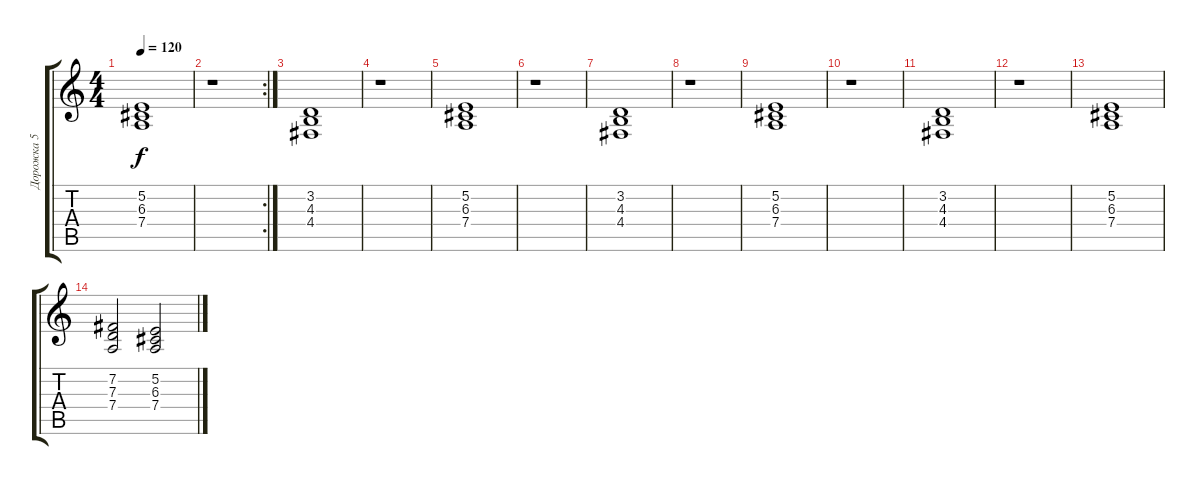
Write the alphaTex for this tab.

\track ("Дорожка 5" "Дорожка 5") {instrument stringensemble2}
\staff {score tabs}
\tuning (E4 B3 G3 D3 A2 E2) {hide}
\ts (4 4)
\tempo 120
\clef g2
\ks c
(5.2 6.3 7.4).1{dy f} |
\rc 2
r.1 |
(3.2 4.3 4.4).1 |
r.1 |
(5.2 6.3 7.4).1 |
r.1 |
(3.2 4.3 4.4).1 |
r.1 |
(5.2 6.3 7.4).1 |
r.1 |
(3.2 4.3 4.4).1 |
r.1 |
(5.2 6.3 7.4).1 |
(7.2 7.3 7.4).2 (5.2 6.3 7.4).2
